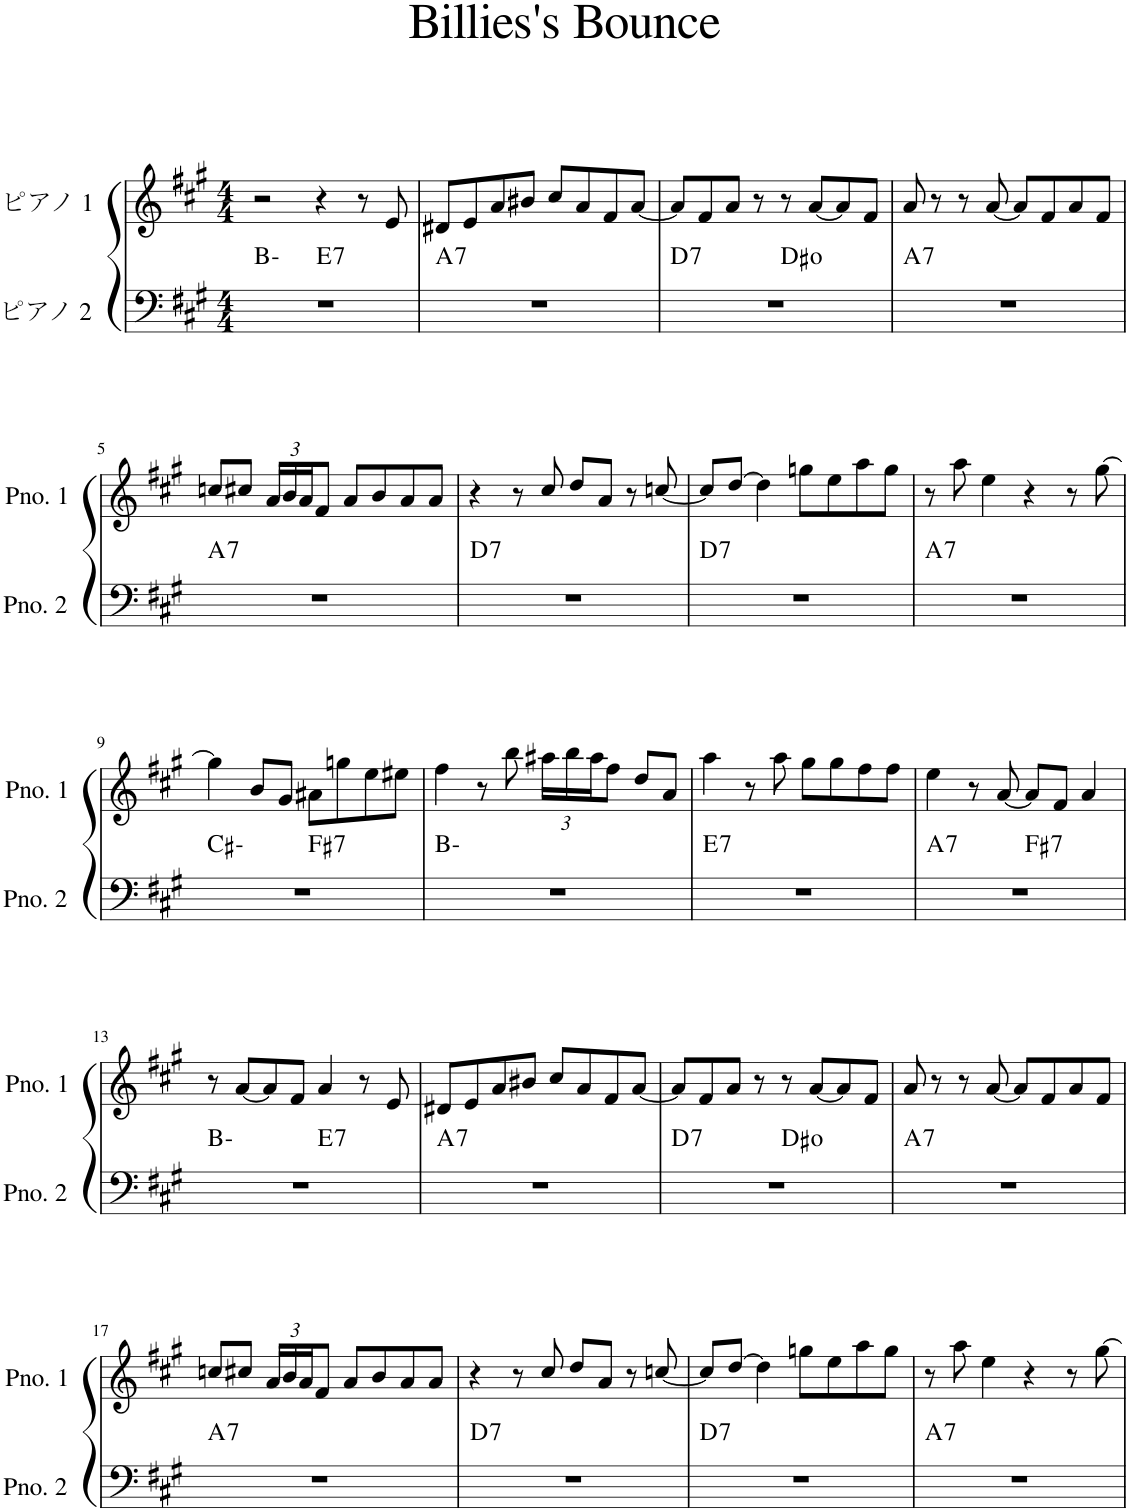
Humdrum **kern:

**kern	**harte	**kern
*part2	*part2	*part1
*staff2	*	*staff1
*I"ピアノ 2	*	*I"ピアノ 1
*clefF4	*	*clefG2
*k[f#c#g#]	*	*k[f#c#g#]
*M4/4	*	*M4/4
=1	=1	=1
*^	*	*
1r	2ryy	B:min	2r
!	!	!LO:H:kt=7	!
.	2ryy	E:7	4r
.	.	.	8r
.	.	.	8e/
=2	=2	=2	=2
!	!	!LO:H:kt=7	!
*v	*v	*	*
1r	A:7	8d#X/L
.	.	8e/
.	.	8a/
.	.	8b#X/J
.	.	8cc#/L
.	.	8a/
.	.	8f#/
.	.	[8a/J
=3	=3	=3
!	!LO:H:kt=7	!
*^	*	*
1r	2ryy	D:7	8a/L]
.	.	.	8f#/
.	.	.	8a/J
.	.	.	8r
.	2ryy	D#:dim	8r
.	.	.	[8a/L
.	.	.	8a/]
.	.	.	8f#/J
=4	=4	=4	=4
!	!	!LO:H:kt=7	!
*v	*v	*	*
1r	A:7	8a/
.	.	8r
.	.	8r
.	.	[8a/
.	.	8a/L]
.	.	8f#/
.	.	8a/
.	.	8f#/J
!!LO:LB:g=z
=5	=5	=5
!	!LO:H:kt=7	!
1r	A:7	8ccn/L
.	.	8cc#X/J
*	*	*Xbrackettup
.	.	24a/LL
.	.	24b/
.	.	24a/J
.	.	8f#/J
.	.	8a/L
.	.	8b/
.	.	8a/
.	.	8a/J
=6	=6	=6
!	!LO:H:kt=7	!
1r	D:7	4r
.	.	8r
.	.	8cc#/
.	.	8dd/L
.	.	8a/J
.	.	8r
.	.	[8ccn/
=7	=7	=7
!	!LO:H:kt=7	!
1r	D:7	8cc/L]
.	.	[8dd/J
.	.	4dd\]
.	.	8ggn\L
.	.	8ee\
.	.	8aa\
.	.	8gg\J
=8	=8	=8
!	!LO:H:kt=7	!
1r	A:7	8r
.	.	8aa\
.	.	4ee\
.	.	4r
.	.	8r
.	.	[8gg#\
!!LO:LB:g=z
=9	=9	=9
*^	*	*
1r	2ryy	C#:min	4gg#\]
.	.	.	8b/L
.	.	.	8g#/J
!	!	!LO:H:kt=7	!
.	2ryy	F#:7	8a#X\L
.	.	.	8ggn\
.	.	.	8ee\
.	.	.	8ee#X\J
*v	*v	*	*
=10	=10	=10
1r	B:min	4ff#\
.	.	8r
.	.	8bb\
.	.	24aa#X\LL
.	.	24bb\
.	.	24aa#\J
.	.	8ff#\J
.	.	8dd/L
.	.	8a/J
=11	=11	=11
!	!LO:H:kt=7	!
1r	E:7	4aa\
.	.	8r
.	.	8aa\
.	.	8gg#\L
.	.	8gg#\
.	.	8ff#\
.	.	8ff#\J
=12	=12	=12
!	!LO:H:kt=7	!
*^	*	*
1r	2ryy	A:7	4ee\
.	.	.	8r
.	.	.	[8a/
!	!	!LO:H:kt=7	!
.	2ryy	F#:7	8a/L]
.	.	.	8f#/J
.	.	.	4a/
!!LO:LB:g=z
=13	=13	=13	=13
1r	2ryy	B:min	8r
.	.	.	[8a/L
.	.	.	8a/]
.	.	.	8f#/J
!	!	!LO:H:kt=7	!
.	2ryy	E:7	4a/
.	.	.	8r
.	.	.	8e/
=14	=14	=14	=14
!	!	!LO:H:kt=7	!
*v	*v	*	*
1r	A:7	8d#X/L
.	.	8e/
.	.	8a/
.	.	8b#X/J
.	.	8cc#/L
.	.	8a/
.	.	8f#/
.	.	[8a/J
=15	=15	=15
!	!LO:H:kt=7	!
*^	*	*
1r	2ryy	D:7	8a/L]
.	.	.	8f#/
.	.	.	8a/J
.	.	.	8r
.	2ryy	D#:dim	8r
.	.	.	[8a/L
.	.	.	8a/]
.	.	.	8f#/J
=16	=16	=16	=16
!	!	!LO:H:kt=7	!
*v	*v	*	*
1r	A:7	8a/
.	.	8r
.	.	8r
.	.	[8a/
.	.	8a/L]
.	.	8f#/
.	.	8a/
.	.	8f#/J
!!LO:LB:g=z
=17	=17	=17
!	!LO:H:kt=7	!
1r	A:7	8ccn/L
.	.	8cc#X/J
.	.	24a/LL
.	.	24b/
.	.	24a/J
.	.	8f#/J
.	.	8a/L
.	.	8b/
.	.	8a/
.	.	8a/J
=18	=18	=18
!	!LO:H:kt=7	!
1r	D:7	4r
.	.	8r
.	.	8cc#/
.	.	8dd/L
.	.	8a/J
.	.	8r
.	.	[8ccn/
=19	=19	=19
!	!LO:H:kt=7	!
1r	D:7	8cc/L]
.	.	[8dd/J
.	.	4dd\]
.	.	8ggn\L
.	.	8ee\
.	.	8aa\
.	.	8gg\J
=20	=20	=20
!	!LO:H:kt=7	!
1r	A:7	8r
.	.	8aa\
.	.	4ee\
.	.	4r
.	.	8r
.	.	[8gg#\
=	=	=
*-	*-	*-
